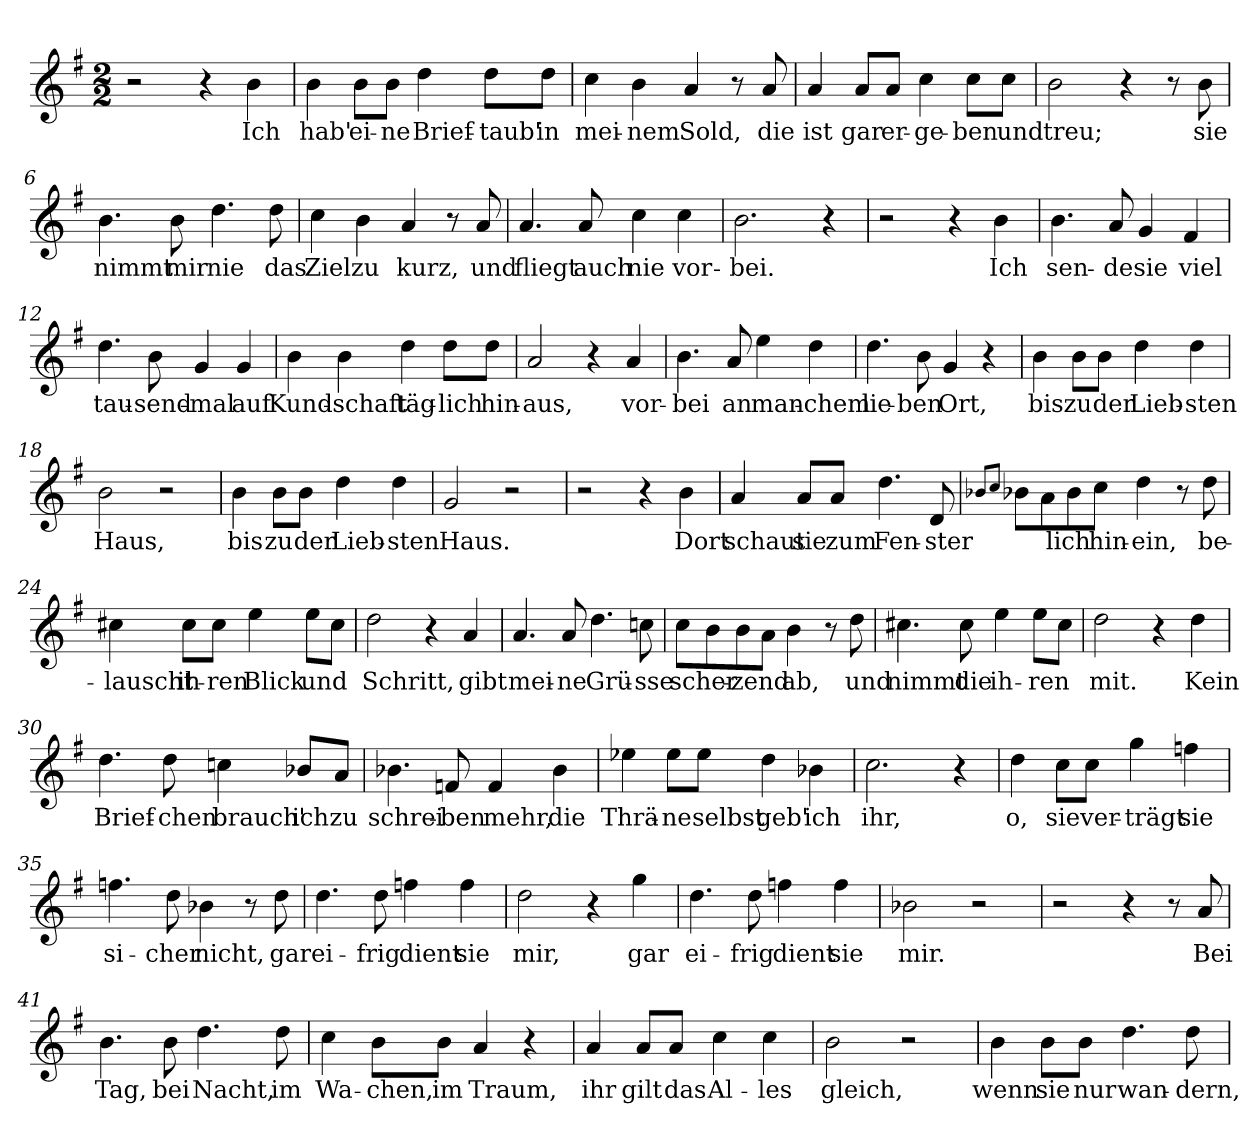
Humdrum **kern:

**kern	**text
*part1	*part1
*staff1	*staff1
*clefG2	*
*k[f#]	*
*M2/2	*
=1	=1
2r	.
4r	.
!	!LO:LY:b
4b\	Ich
=2	=2
!	!LO:LY:b
4b\	hab'
!	!LO:LY:b
8b\L	ei-
!	!LO:LY:b
8b\J	-ne
!	!LO:LY:b
4dd\	Brief-
!	!LO:LY:b
8dd\L	-taub'
!	!LO:LY:b
8dd\J	in
=3	=3
!	!LO:LY:b
4cc\	mei-
!	!LO:LY:b
4b\	-nem
!	!LO:LY:b
4a/	Sold,
8r	.
!	!LO:LY:b
8a/	die
=4	=4
!	!LO:LY:b
4a/	ist
!	!LO:LY:b
8a/L	gar
!	!LO:LY:b
8a/J	er-
!	!LO:LY:b
4cc\	-ge-
!	!LO:LY:b
8cc\L	-ben
!	!LO:LY:b
8cc\J	und
=5	=5
!	!LO:LY:b
2b\	treu;
4r	.
8r	.
!	!LO:LY:b
8b\	sie
=6	=6
!	!LO:LY:b
4.b\	nimmt
!	!LO:LY:b
8b\	mir
!	!LO:LY:b
4.dd\	nie
!	!LO:LY:b
8dd\	das
!!LO:LB:g=z
=7	=7
!	!LO:LY:b
4cc\	Ziel
!	!LO:LY:b
4b\	zu
!	!LO:LY:b
4a/	kurz,
8r	.
!	!LO:LY:b
8a/	und
=8	=8
!	!LO:LY:b
4.a/	fliegt
!	!LO:LY:b
8a/	auch
!	!LO:LY:b
4cc\	nie
!	!LO:LY:b
4cc\	vor-
=9	=9
!	!LO:LY:b
2.b\	-bei.
4r	.
=10	=10
2r	.
4r	.
!	!LO:LY:b
4b\	Ich
=11	=11
!	!LO:LY:b
4.b\	sen-
!	!LO:LY:b
8a/	-de
!	!LO:LY:b
4g/	sie
!	!LO:LY:b
4f#/	viel
=12	=12
!	!LO:LY:b
4.dd\	tau-
!	!LO:LY:b
8b\	-send-
!	!LO:LY:b
4g/	-mal
!	!LO:LY:b
4g/	auf
=13	=13
!	!LO:LY:b
4b\	Kund-
!	!LO:LY:b
4b\	-schaft
!	!LO:LY:b
4dd\	täg-
!	!LO:LY:b
8dd\L	-lich
!	!LO:LY:b
8dd\J	hin-
!!LO:LB:g=z
=14	=14
!	!LO:LY:b
2a/	-aus,
4r	.
!	!LO:LY:b
4a/	vor-
=15	=15
!	!LO:LY:b
4.b\	-bei
!	!LO:LY:b
8a/	an
!	!LO:LY:b
4ee\	man-
!	!LO:LY:b
4dd\	-chem
=16	=16
!	!LO:LY:b
4.dd\	lie-
!	!LO:LY:b
8b\	-ben
!	!LO:LY:b
4g/	Ort,
4r	.
=17	=17
!	!LO:LY:b
4b\	bis
!	!LO:LY:b
8b\L	zu
!	!LO:LY:b
8b\J	der
!	!LO:LY:b
4dd\	Lieb-
!	!LO:LY:b
4dd\	-sten
=18	=18
!	!LO:LY:b
2b\	Haus,
2r	.
=19	=19
!	!LO:LY:b
4b\	bis
!	!LO:LY:b
8b\L	zu
!	!LO:LY:b
8b\J	der
!	!LO:LY:b
4dd\	Lieb-
!	!LO:LY:b
4dd\	-sten
=20	=20
!	!LO:LY:b
2g/	Haus.
2r	.
=21	=21
2r	.
4r	.
!	!LO:LY:b
4b\	Dort
!!LO:LB:g=z
=22	=22
!	!LO:LY:b
4a/	schaut
!	!LO:LY:b
8a/L	sie
!	!LO:LY:b
8a/J	zum
!	!LO:LY:b
4.dd\	Fen-
!	!LO:LY:b
8d/	-ster
=23	=23
8qb-X/L	.
8qcc/J	.
8b-\L	.
8a\	.
!	!LO:LY:b
8b-\	-lich
!	!LO:LY:b
8cc\J	hin-
!	!LO:LY:b
4dd\	-ein,
8r	.
!	!LO:LY:b
8dd\	be-
=24	=24
!	!LO:LY:b
4cc#X\	-lauscht
!	!LO:LY:b
8cc#\L	ih-
!	!LO:LY:b
8cc#\J	-ren
!	!LO:LY:b
4ee\	Blick
!	!LO:LY:b
8ee\L	und
8cc#\J	.
=25	=25
!	!LO:LY:b
2dd\	Schritt,
4r	.
!	!LO:LY:b
4a/	gibt
=26	=26
!	!LO:LY:b
4.a/	mei-
!	!LO:LY:b
8a/	-ne
!	!LO:LY:b
4.dd\	Grü-
!	!LO:LY:b
8ccn\	-sse
!!LO:LB:g=z
=27	=27
!	!LO:LY:b
8cc\L	scher-
8b\	.
!	!LO:LY:b
8b\	-zend
8a\J	.
!	!LO:LY:b
4b\	ab,
8r	.
!	!LO:LY:b
8dd\	und
=28	=28
!	!LO:LY:b
4.cc#X\	nimmt
!	!LO:LY:b
8cc#\	die
!	!LO:LY:b
4ee\	ih-
!	!LO:LY:b
8ee\L	-ren
8cc#\J	.
=29	=29
!	!LO:LY:b
2dd\	mit.
4r	.
!	!LO:LY:b
4dd\	Kein
=30	=30
!	!LO:LY:b
4.dd\	Brief-
!	!LO:LY:b
8dd\	-chen
!	!LO:LY:b
4ccn\	brauch'
!	!LO:LY:b
8b-X/L	ich
!	!LO:LY:b
8a/J	zu
=31	=31
!	!LO:LY:b
4.b-X\	schrei-
!	!LO:LY:b
8fn/	-ben
!	!LO:LY:b
4f/	mehr,
!	!LO:LY:b
4b-\	die
!!LO:LB:g=z
=32	=32
!	!LO:LY:b
4ee-X\	Thrä-
!	!LO:LY:b
8ee-\L	-ne
!	!LO:LY:b
8ee-\J	selbst
!	!LO:LY:b
4dd\	geb'
!	!LO:LY:b
4b-X\	ich
=33	=33
!	!LO:LY:b
2.cc\	ihr,
4r	.
=34	=34
!	!LO:LY:b
4dd\	o,
!	!LO:LY:b
8cc\L	sie
!	!LO:LY:b
8cc\J	ver-
!	!LO:LY:b
4gg\	-trägt
!	!LO:LY:b
4ffn\	sie
=35	=35
!	!LO:LY:b
4.ffn\	si-
!	!LO:LY:b
8dd\	-cher
!	!LO:LY:b
4b-X\	nicht,
8r	.
!	!LO:LY:b
8dd\	gar
=36	=36
!	!LO:LY:b
4.dd\	ei-
!	!LO:LY:b
8dd\	-frig
!	!LO:LY:b
4ffn\	dient
!	!LO:LY:b
4ff\	sie
=37	=37
!	!LO:LY:b
2dd\	mir,
4r	.
!	!LO:LY:b
4gg\	gar
=38	=38
!	!LO:LY:b
4.dd\	ei-
!	!LO:LY:b
8dd\	-frig
!	!LO:LY:b
4ffn\	dient
!	!LO:LY:b
4ff\	sie
!!LO:LB:g=z
=39	=39
!	!LO:LY:b
2b-X\	mir.
2r	.
=40	=40
2r	.
4r	.
8r	.
!	!LO:LY:b
8a/	Bei
=41	=41
!	!LO:LY:b
4.b\	Tag,
!	!LO:LY:b
8b\	bei
!	!LO:LY:b
4.dd\	Nacht,
!	!LO:LY:b
8dd\	im
=42	=42
!	!LO:LY:b
4cc\	Wa-
!	!LO:LY:b
8b\L	-chen,
!	!LO:LY:b
8b\J	im
!	!LO:LY:b
4a/	Traum,
4r	.
=43	=43
!	!LO:LY:b
4a/	ihr
!	!LO:LY:b
8a/L	gilt
!	!LO:LY:b
8a/J	das
!	!LO:LY:b
4cc\	Al-
!	!LO:LY:b
4cc\	-les
=44	=44
!	!LO:LY:b
2b\	gleich,
2r	.
=45	=45
!	!LO:LY:b
4b\	wenn
!	!LO:LY:b
8b\L	sie
!	!LO:LY:b
8b\J	nur
!	!LO:LY:b
4.dd\	wan-
!	!LO:LY:b
8dd\	-dern,
=	=
*-	*-
